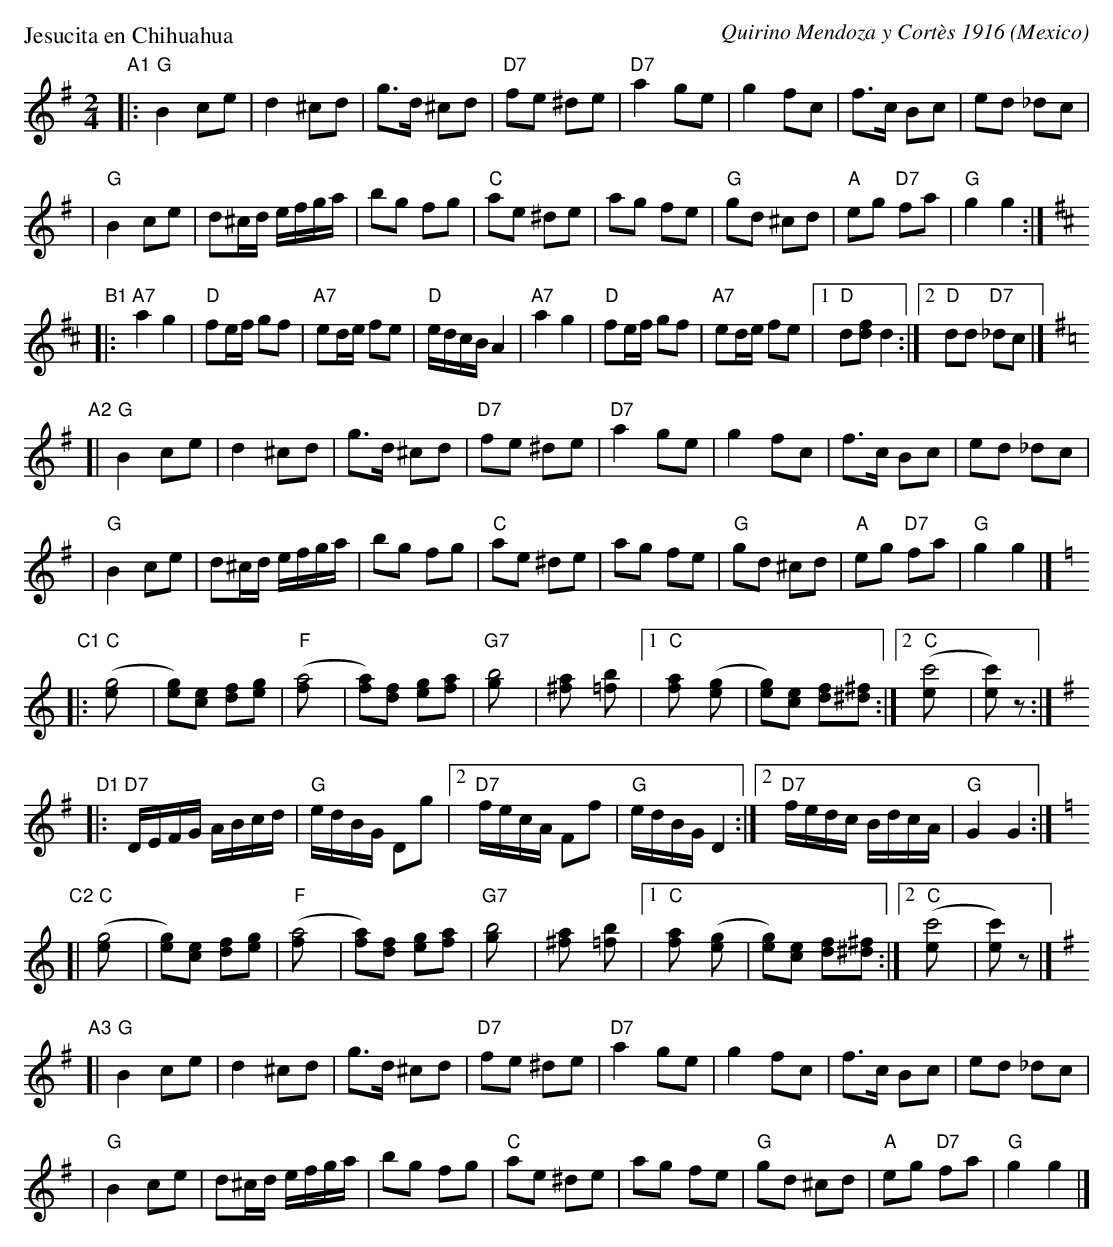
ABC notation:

X:1
P: Jesucita en Chihuahua
C: Quirino Mendoza y Cort\`es 1916
O: Mexico
M: 2/4
L: 1/8
K: G
"A1"\
|: "G"B2 ce | d2 ^cd | g>d ^cd | "D7"fe ^de \
| "D7"a2 ge | g2 fc | f>c Bc | ed _dc |
|  "G"B2 ce | d^c/d/ e/f/g/a/ | bg fg | "C"ae ^de \
|     ag fe | "G"gd ^cd | "A"eg "D7"fa | "G"g2 g2 :|
K:D
"B1"\
|: "A7"a2 g2 | "D"fe/f/ gf | "A7"ed/e/ fe | "D"e/d/c/B/A2 \
|  "A7"a2 g2 | "D"fe/f/ gf | "A7"ed/e/ fe |1 "D"d[fd] d2 :|2 "D"dd "D7"_dc |]
K:G
"A2"\
[| "G"B2 ce | d2 ^cd | g>d ^cd | "D7"fe ^de \
| "D7"a2 ge | g2 fc | f>c Bc | ed _dc |
|  "G"B2 ce | d^c/d/ e/f/g/a/ | bg fg | "C"ae ^de \
|     ag fe | "G"gd ^cd | "A"eg "D7"fa | "G"g2 g2 |]
K:C
"C1"\
|: "C"([g4e] | [ge])[ec] [fd][ge] | "F"([a4f] |[af])[fd] [ge][af] \
| "G7"[b4g] | [a2^f] [b2=f] |1 "C"[a2f] ([g2e]| [ge])[ec] [fd][^f^d] :|2 "C"([c'4e] | [c'e]) z :|
L:1/16
K:G
"D1"\
|: "D7"DEFG ABcd | "G"edBG D2g2 |2 "D7"fecA F2f2 | "G"edBG D4 \
                               :|2 "D7"fedc BdcA | "G"G4 G4 :|
L: 1/8
K:C
"C2"\
[| "C"([g4e] | [ge])[ec] [fd][ge] | "F"([a4f] |[af])[fd] [ge][af] \
| "G7"[b4g] | [a2^f] [b2=f] |1 "C"[a2f] ([g2e]| [ge])[ec] [fd][^f^d] :|2 "C"([c'4e] | [c'e]) z |]
K:G
"A3"\
[| "G"B2 ce | d2 ^cd | g>d ^cd | "D7"fe ^de \
| "D7"a2 ge | g2 fc | f>c Bc | ed _dc |
|  "G"B2 ce | d^c/d/ e/f/g/a/ | bg fg | "C"ae ^de \
|     ag fe | "G"gd ^cd | "A"eg "D7"fa | "G"g2 g2 |]
